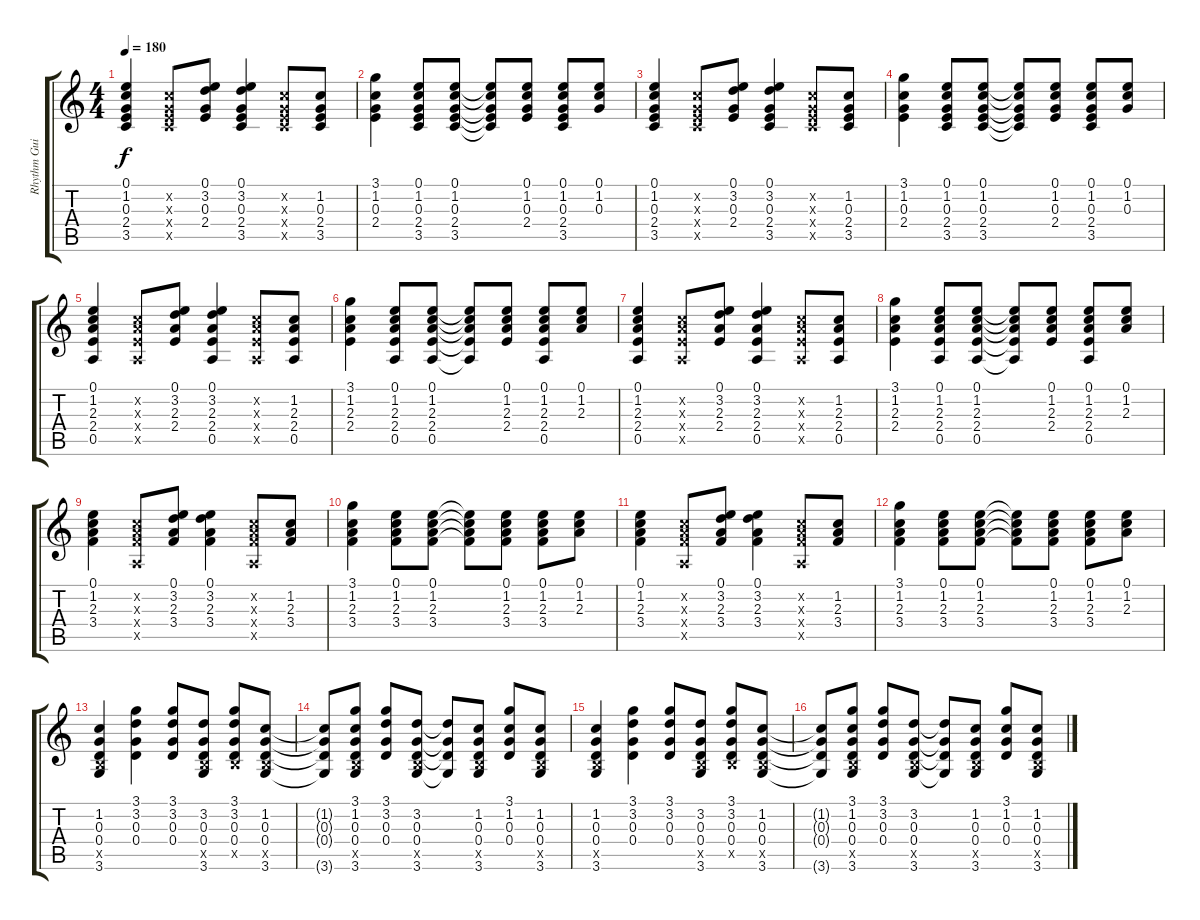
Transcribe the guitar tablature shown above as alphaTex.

\track ("Rhythm Guitar (Right)" "Rhythm Gui") {instrument overdrivenguitar}
\staff {score tabs}
\tuning (E4 B3 G3 D3 A2 E2) {hide}
\ts (4 4)
\tempo 180
\clef g2
\ks c
(0.1 1.2 0.3 2.4 3.5).4{dy f} (1.2{x} 0.3{x} 2.4{x} 3.5{x}).8 (0.1 3.2 0.3 2.4).8 (0.1 3.2 0.3 2.4 3.5).4 (1.2{x} 0.3{x} 2.4{x} 3.5{x}).8 (1.2 0.3 2.4 3.5).8 |
(3.1 1.2 0.3 2.4).4 (0.1 1.2 0.3 2.4 3.5).8 (0.1 1.2 0.3 2.4 3.5).8 (0.1{t} 1.2{t} 0.3{t} 2.4{t} 3.5{t}).8 (0.1 1.2 0.3 2.4).8 (0.1 1.2 0.3 2.4 3.5).8 (0.1 1.2 0.3).8 |
(0.1 1.2 0.3 2.4 3.5).4 (1.2{x} 0.3{x} 2.4{x} 3.5{x}).8 (0.1 3.2 0.3 2.4).8 (0.1 3.2 0.3 2.4 3.5).4 (1.2{x} 0.3{x} 2.4{x} 3.5{x}).8 (1.2 0.3 2.4 3.5).8 |
(3.1 1.2 0.3 2.4).4 (0.1 1.2 0.3 2.4 3.5).8 (0.1 1.2 0.3 2.4 3.5).8 (0.1{t} 1.2{t} 0.3{t} 2.4{t} 3.5{t}).8 (0.1 1.2 0.3 2.4).8 (0.1 1.2 0.3 2.4 3.5).8 (0.1 1.2 0.3).8 |
(0.1 1.2 2.3 2.4 0.5).4 (1.2{x} 2.3{x} 2.4{x} 0.5{x}).8 (0.1 3.2 2.3 2.4).8 (0.1 3.2 2.3 2.4 0.5).4 (1.2{x} 2.3{x} 2.4{x} 0.5{x}).8 (1.2 2.3 2.4 0.5).8 |
(3.1 1.2 2.3 2.4).4 (0.1 1.2 2.3 2.4 0.5).8 (0.1 1.2 2.3 2.4 0.5).8 (0.1{t} 1.2{t} 2.3{t} 2.4{t} 0.5{t}).8 (0.1 1.2 2.3 2.4).8 (0.1 1.2 2.3 2.4 0.5).8 (0.1 1.2 2.3).8 |
(0.1 1.2 2.3 2.4 0.5).4 (1.2{x} 2.3{x} 2.4{x} 0.5{x}).8 (0.1 3.2 2.3 2.4).8 (0.1 3.2 2.3 2.4 0.5).4 (1.2{x} 2.3{x} 2.4{x} 0.5{x}).8 (1.2 2.3 2.4 0.5).8 |
(3.1 1.2 2.3 2.4).4 (0.1 1.2 2.3 2.4 0.5).8 (0.1 1.2 2.3 2.4 0.5).8 (0.1{t} 1.2{t} 2.3{t} 2.4{t} 0.5{t}).8 (0.1 1.2 2.3 2.4).8 (0.1 1.2 2.3 2.4 0.5).8 (0.1 1.2 2.3).8 |
(0.1 1.2 2.3 3.4).4 (1.2{x} 2.3{x} 3.4{x} 0.5{x}).8 (0.1 3.2 2.3 3.4).8 (0.1 3.2 2.3 3.4).4 (1.2{x} 2.3{x} 3.4{x} 0.5{x}).8 (1.2 2.3 3.4).8 |
(3.1 1.2 2.3 3.4).4 (0.1 1.2 2.3 3.4).8 (0.1 1.2 2.3 3.4).8 (0.1{t} 1.2{t} 2.3{t} 3.4{t}).8 (0.1 1.2 2.3 3.4).8 (0.1 1.2 2.3 3.4).8 (0.1 1.2 2.3).8 |
(0.1 1.2 2.3 3.4).4 (1.2{x} 2.3{x} 3.4{x} 0.5{x}).8 (0.1 3.2 2.3 3.4).8 (0.1 3.2 2.3 3.4).4 (1.2{x} 2.3{x} 3.4{x} 0.5{x}).8 (1.2 2.3 3.4).8 |
(3.1 1.2 2.3 3.4).4 (0.1 1.2 2.3 3.4).8 (0.1 1.2 2.3 3.4).8 (0.1{t} 1.2{t} 2.3{t} 3.4{t}).8 (0.1 1.2 2.3 3.4).8 (0.1 1.2 2.3 3.4).8 (0.1 1.2 2.3).8 |
(1.2 0.3 0.4 2.5{x} 3.6).4 (3.1 3.2 0.3 0.4).4 (3.1 3.2 0.3 0.4).8 (3.2 0.3 0.4 2.5{x} 3.6).8 (3.1 3.2 0.3 0.4 2.5{x}).8 (1.2 0.3 0.4 2.5{x} 3.6).8 |
(1.2{t} 0.3{t} 0.4{t} 3.6{t}).8 (3.1 1.2 0.3 0.4 2.5{x} 3.6).8 (3.1 3.2 0.3 0.4).8 (3.2 0.3 0.4 2.5{x} 3.6).8 (3.2{t} 0.3{t} 0.4{t} 3.6{t}).8 (1.2 0.3 0.4 2.5{x} 3.6).8 (3.1 1.2 0.3 0.4).8 (1.2 0.3 0.4 2.5{x} 3.6).8 |
(1.2 0.3 0.4 2.5{x} 3.6).4 (3.1 3.2 0.3 0.4).4 (3.1 3.2 0.3 0.4).8 (3.2 0.3 0.4 2.5{x} 3.6).8 (3.1 3.2 0.3 0.4 2.5{x}).8 (1.2 0.3 0.4 2.5{x} 3.6).8 |
(1.2{t} 0.3{t} 0.4{t} 3.6{t}).8 (3.1 1.2 0.3 0.4 2.5{x} 3.6).8 (3.1 3.2 0.3 0.4).8 (3.2 0.3 0.4 2.5{x} 3.6).8 (3.2{t} 0.3{t} 0.4{t} 3.6{t}).8 (1.2 0.3 0.4 2.5{x} 3.6).8 (3.1 1.2 0.3 0.4).8 (1.2 0.3 0.4 2.5{x} 3.6).8
